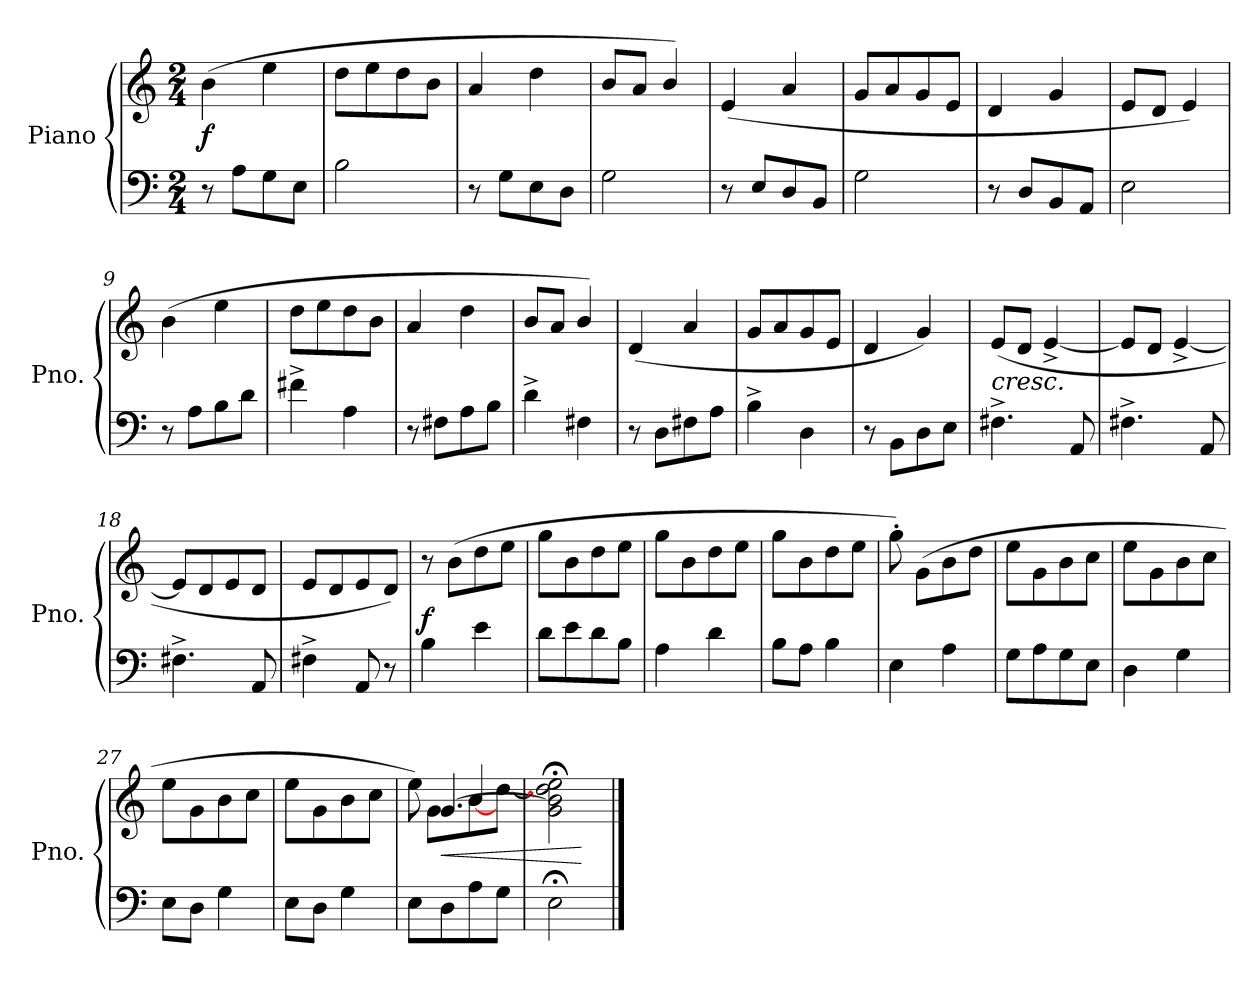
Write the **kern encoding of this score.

**kern	**kern	**dynam
*part1	*part1	*part1
*staff2	*staff1	*staff1/2
*I"Piano	*	*
*I'Pno.	*	*
*clefF4	*clefG2	*
*k[]	*k[]	*
*M2/4	*M2/4	*
*MM210	*MM210	*
=1	=1	=1
!	!	!LO:DY:b
8r	(>4b\	f
8A\L	.	.
8G\	4ee\	.
8E\J	.	.
=2	=2	=2
2B\	8dd\L	.
.	8ee\	.
.	8dd\	.
.	8b\J	.
=3	=3	=3
8r	4a/	.
8G\L	.	.
8E\	4dd\	.
8D\J	.	.
=4	=4	=4
2G\	8b/L	.
.	8a/J	.
.	4b/)	.
=5	=5	=5
8r	(>4e/	.
8E/L	.	.
8D/	4a/	.
8BB/J	.	.
=6	=6	=6
2G\	8g/L	.
.	8a/	.
.	8g/	.
.	8e/J	.
=7	=7	=7
8r	4d/	.
8D/L	.	.
8BB/	4g/	.
8AA/J	.	.
=8	=8	=8
2E\	8e/L	.
.	8d/J	.
.	4e/)	.
=9	=9	=9
8r	(>4b\	.
8A\L	.	.
8B\	4ee\	.
8d\J	.	.
=10	=10	=10
4f#X^\	8dd\L	.
.	8ee\	.
4A\	8dd\	.
.	8b\J	.
!!LO:LB:g=z
=11	=11	=11
8r	4a/	.
8F#X\L	.	.
8A\	4dd\	.
8B\J	.	.
=12	=12	=12
4d^\	8b/L	.
.	8a/J	.
4F#X\	4b/)	.
=13	=13	=13
8r	(>4d/	.
8D\L	.	.
8F#X\	4a/	.
8A\J	.	.
=14	=14	=14
4B^\	8g/L	.
.	8a/	.
4D\	8g/	.
.	8e/J	.
=15	=15	=15
8r	4d/	.
8BB\L	.	.
8D\	4g/)	.
8E\J	.	.
=16	=16	=16
!	!LO:TX:b:i:t=cresc.	!
4.F#X^\	(>8e/L	.
.	8d/J	.
.	[4e^/	.
8AA/	.	.
=17	=17	=17
4.F#X^\	8e/L]	.
.	8d/J	.
.	[4e^/	.
8AA/	.	.
=18	=18	=18
4.F#X^\	8e/L]	.
.	8d/	.
.	8e/	.
8AA/	8d/J	.
=19	=19	=19
4F#X^\	8e/L	.
.	8d/	.
8AA/	8e/	.
8r	8d/J)	.
!!LO:LB:g=z
=20	=20	=20
!	!	!LO:DY:a=2
4B\	8r	f
.	(>8b\L	.
4e\	8dd\	.
.	8ee\J	.
=21	=21	=21
8d\L	8gg\L	.
8e\	8b\	.
8d\	8dd\	.
8B\J	8ee\J	.
=22	=22	=22
4A\	8gg\L	.
.	8b\	.
4d\	8dd\	.
.	8ee\J	.
=23	=23	=23
8B\L	8gg\L	.
8A\J	8b\	.
4B\	8dd\	.
.	8ee\J	.
=24	=24	=24
4E\	8gg'\)	.
.	(>8g\L	.
4A\	8b\	.
.	8dd\J	.
=25	=25	=25
8G\L	8ee\L	.
8A\	8g\	.
8G\	8b\	.
8E\J	8cc\J	.
=26	=26	=26
4D\	8ee\L	.
.	8g\	.
4G\	8b\	.
.	8cc\J	.
=27	=27	=27
8E\L	8ee\L	.
8D\J	8g\	.
4G\	8b\	.
.	8cc\J	.
=28	=28	=28
8E\L	8ee\L	.
8D\J	8g\	.
4G\	8b\	.
.	8cc\J	.
!!LO:LB:g=z
=29	=29	=29
*	*^	*
*	*	*^	*
*	*	*	*^	*
8E\L	8ee\)	8ryy	8ryy	8ryy	.
!	!	!	!	!	!LO:HP:b
8D\	[4.g/	8g\L	8ryy	4g\yy	<
8A\	.	[8b\	4b/	.	.
8G\J	.	[8dd\J	.	8ryy	.
*	*v	*v	*v	*v	*
=30	=30	=30
2E;<\	2g\];< 2b\];< 2dd\];< 2ee\;<	.
.	.	[
==	==	==
*-	*-	*-
